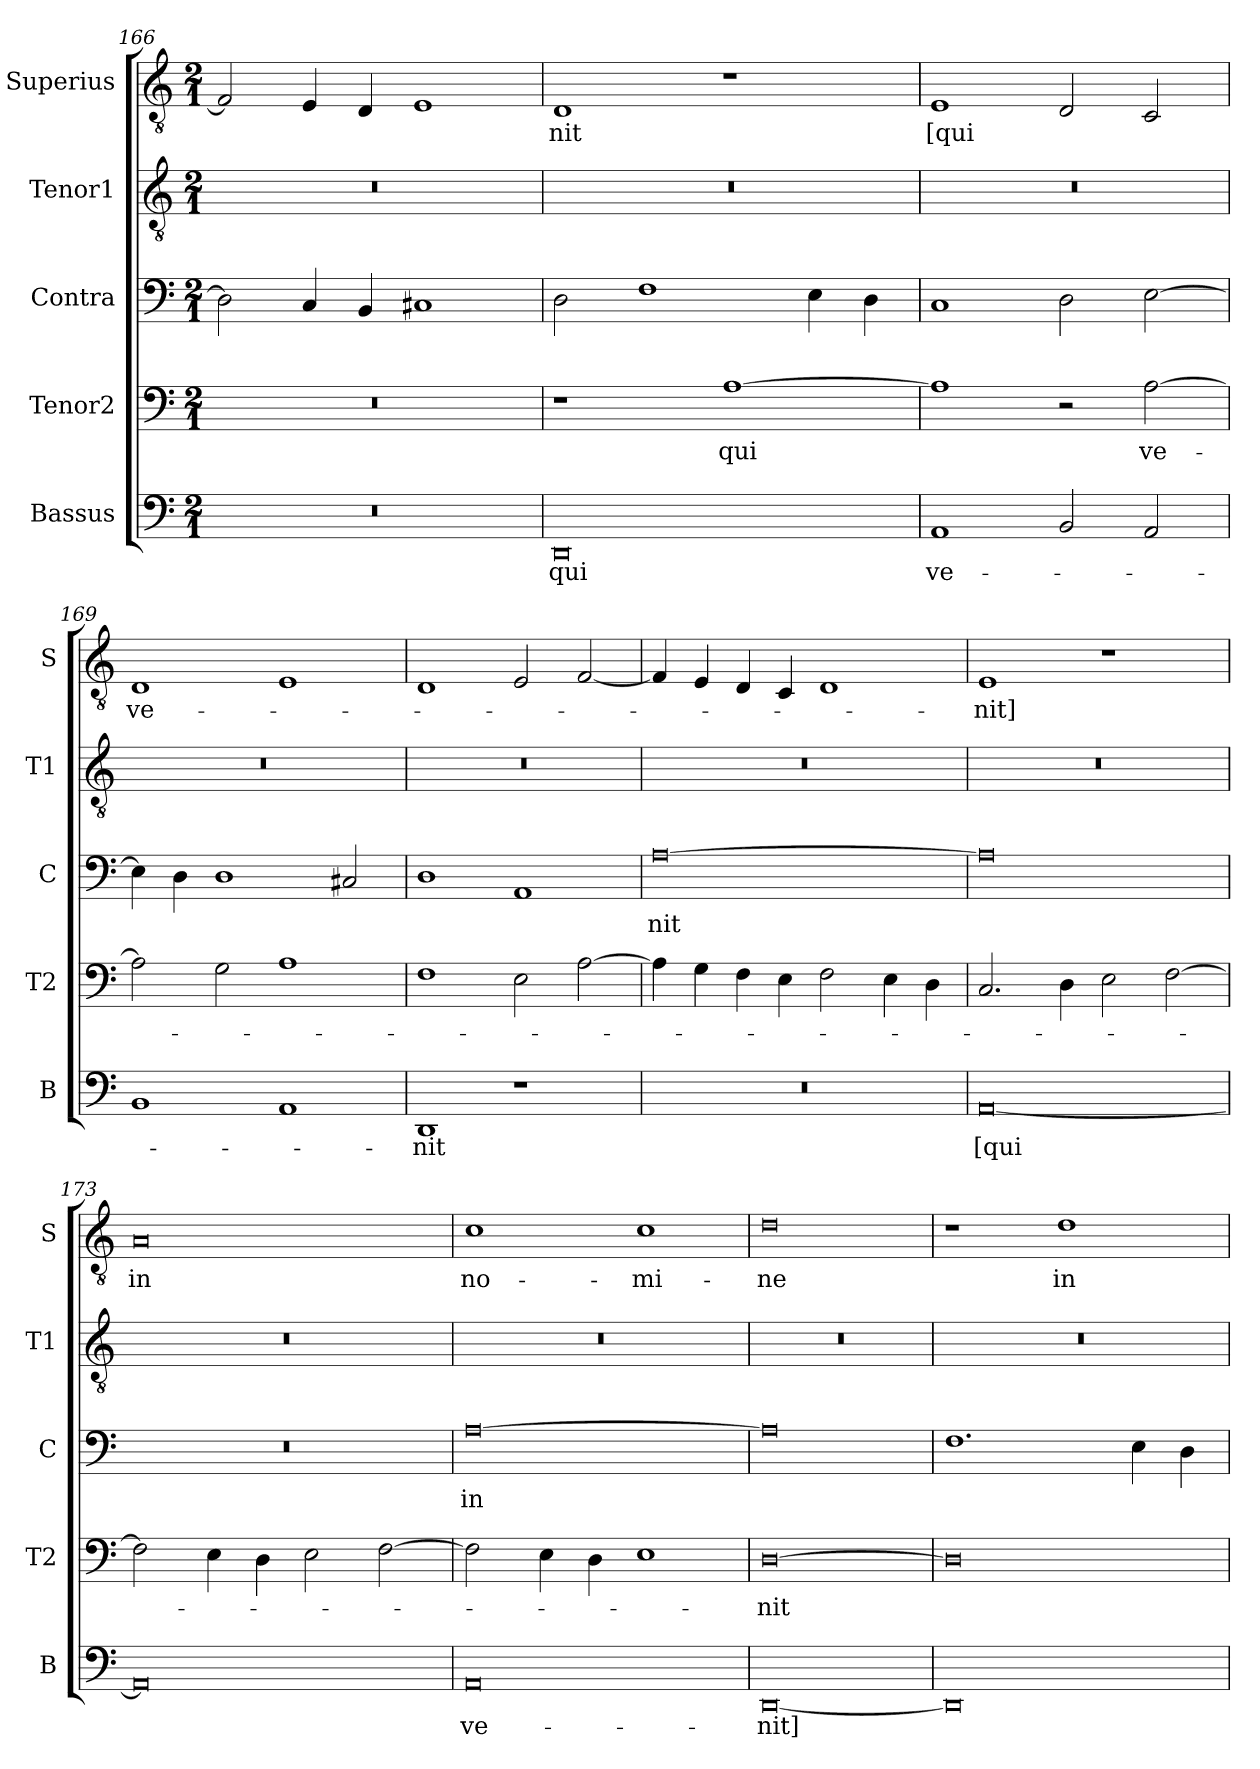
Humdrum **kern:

**kern	**text	**kern	**text	**kern	**text	**kern	**kern	**text
*part5	*part5	*part4	*part4	*part3	*part3	*part2	*part1	*part1
*staff5	*staff5	*staff4	*staff4	*staff3	*staff3	*staff2	*staff1	*staff1
*I"Bassus	*	*I"Tenor2	*	*I"Contra	*	*I"Tenor1	*I"Superius	*
*I'B	*	*I'T2	*	*I'C	*	*I'T1	*I'S	*
*clefF4	*	*clefF4	*	*clefF4	*	*clefGv2	*clefGv2	*
*k[]	*	*k[]	*	*k[]	*	*k[]	*k[]	*
*M2/1	*	*M2/1	*	*M2/1	*	*M2/1	*M2/1	*
=166	=166	=166	=166	=166	=166	=166	=166	=166
0r	.	0r	.	2D\]	.	0r	2F/]	.
.	.	.	.	4C/	.	.	4E/	.
.	.	.	.	4BB/	.	.	4D/	.
.	.	.	.	1C#X	.	.	1E	.
=167	=167	=167	=167	=167	=167	=167	=167	=167
0DD	qui	1r	.	2D\	.	0r	1D	-nit
.	.	.	.	1F	.	.	.	.
.	.	[1A	qui	.	.	.	1r	.
.	.	.	.	4E\	.	.	.	.
.	.	.	.	4D\	.	.	.	.
=168	=168	=168	=168	=168	=168	=168	=168	=168
1AA	ve-	1A]	.	1C	.	0r	1E	[qui
2BB/	.	2r	.	2D\	.	.	2D/	.
2AA/	.	[2A\	ve-	[2E\	.	.	2C/	.
=169	=169	=169	=169	=169	=169	=169	=169	=169
1BB	.	2A\]	.	4E\]	.	0r	1D	ve-
.	.	.	.	4D\	.	.	.	.
.	.	2G\	.	1D	.	.	.	.
1AA	.	1A	.	.	.	.	1E	.
.	.	.	.	2C#X/	.	.	.	.
=170	=170	=170	=170	=170	=170	=170	=170	=170
1DD	-nit	1F	.	1D	.	0r	1D	.
1r	.	2E\	.	1AA	.	.	2E/	.
.	.	[2A\	.	.	.	.	[2F/	.
=171	=171	=171	=171	=171	=171	=171	=171	=171
0r	.	4A\]	.	[0A	-nit	0r	4F/]	.
.	.	4G\	.	.	.	.	4E/	.
.	.	4F\	.	.	.	.	4D/	.
.	.	4E\	.	.	.	.	4C/	.
.	.	2F\	.	.	.	.	1D	.
.	.	4E\	.	.	.	.	.	.
.	.	4D\	.	.	.	.	.	.
=172	=172	=172	=172	=172	=172	=172	=172	=172
[0AA	[qui	2.C/	.	0A]	.	0r	1E	-nit]
.	.	4D\	.	.	.	.	.	.
.	.	2E\	.	.	.	.	1r	.
.	.	[2F\	.	.	.	.	.	.
=173	=173	=173	=173	=173	=173	=173	=173	=173
0AA]	.	2F\]	.	0r	.	0r	0A	in
.	.	4E\	.	.	.	.	.	.
.	.	4D\	.	.	.	.	.	.
.	.	2E\	.	.	.	.	.	.
.	.	[2F\	.	.	.	.	.	.
=174	=174	=174	=174	=174	=174	=174	=174	=174
0AA	ve-	2F\]	.	[0A	in	0r	1c	no-
.	.	4E\	.	.	.	.	.	.
.	.	4D\	.	.	.	.	.	.
.	.	1E	.	.	.	.	1c	-mi-
=175	=175	=175	=175	=175	=175	=175	=175	=175
[0DD	-nit]	[0D	-nit	0A]	.	0r	0d	-ne
=176	=176	=176	=176	=176	=176	=176	=176	=176
0DD]	.	0D]	.	1.F	.	0r	1r	.
.	.	.	.	.	.	.	1d	in
.	.	.	.	4E\	.	.	.	.
.	.	.	.	4D\	.	.	.	.
=	=	=	=	=	=	=	=	=
*-	*-	*-	*-	*-	*-	*-	*-	*-
